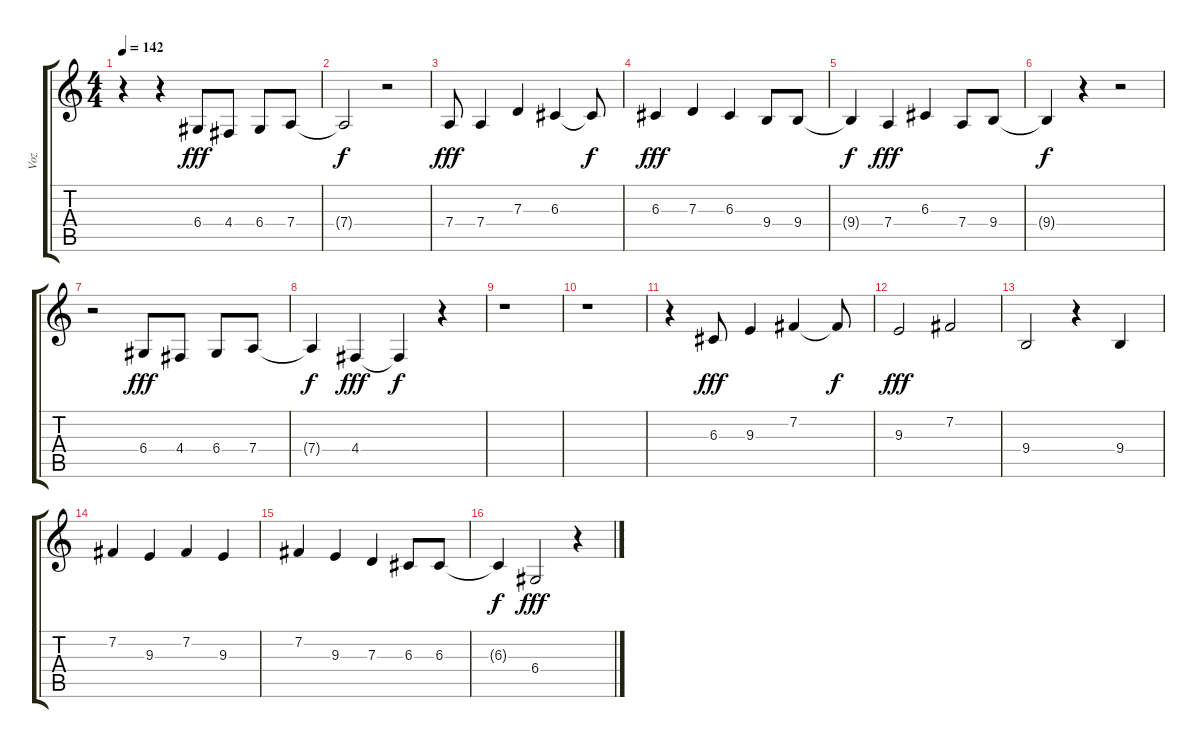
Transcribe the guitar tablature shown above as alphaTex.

\track ("Voz" "Voz") {instrument lead1square}
\staff {score tabs}
\tuning (E4 B3 G3 D3 A2 E2) {hide}
\ts (4 4)
\tempo 142
\clef g2
\ks c
r.4{dy fff} r.4 6.4.8 4.4.8 6.4.8 7.4.8 |
7.4{t}.2{dy f} r.2 |
7.4.8{dy fff} 7.4.4 7.3.4 6.3.4 6.3{t}.8{dy f} |
6.3.4{dy fff} 7.3.4 6.3.4 9.4.8 9.4.8 |
9.4{t}.4{dy f} 7.4.4{dy fff} 6.3.4 7.4.8 9.4.8 |
9.4{t}.4{dy f} r.4 r.2 |
r.2 6.4.8{dy fff} 4.4.8 6.4.8 7.4.8 |
7.4{t}.4{dy f} 4.4.4{dy fff} 4.4{t}.4{dy f} r.4 |
r.1 |
r.1 |
r.4 6.3.8{dy fff} 9.3.4 7.2.4 7.2{t}.8{dy f} |
9.3.2{dy fff} 7.2.2 |
9.4.2 r.4 9.4.4 |
7.2.4 9.3.4 7.2.4 9.3.4 |
7.2.4 9.3.4 7.3.4 6.3.8 6.3.8 |
6.3{t}.4{dy f} 6.4.2{dy fff} r.4
